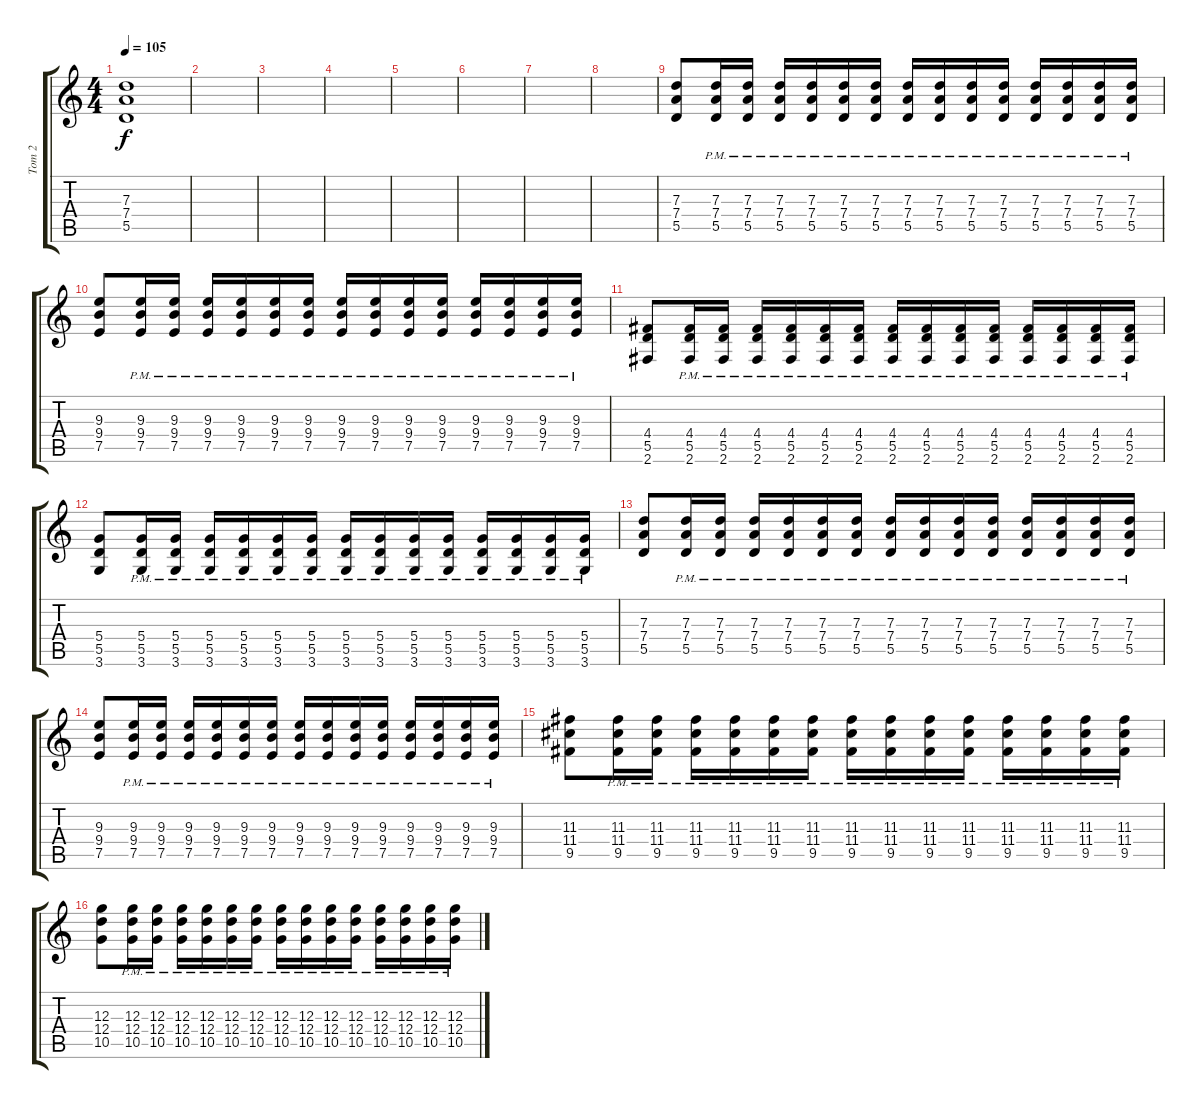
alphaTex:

\track ("Tom 2" "Tom 2") {instrument distortionguitar}
\staff {score tabs}
\tuning (E4 B3 G3 D3 A2 E2) {hide}
\ts (4 4)
\tempo 105
\clef g2
\ks c
(7.3 7.4 5.5).1{dy f} |
|
|
|
|
|
|
|
(7.3 7.4 5.5).8 (7.3{pm} 7.4{pm} 5.5{pm}).16 (7.3{pm} 7.4{pm} 5.5{pm}).16 (7.3{pm} 7.4{pm} 5.5{pm}).16 (7.3{pm} 7.4{pm} 5.5{pm}).16 (7.3{pm} 7.4{pm} 5.5{pm}).16 (7.3{pm} 7.4{pm} 5.5{pm}).16 (7.3{pm} 7.4{pm} 5.5{pm}).16 (7.3{pm} 7.4{pm} 5.5{pm}).16 (7.3{pm} 7.4{pm} 5.5{pm}).16 (7.3{pm} 7.4{pm} 5.5{pm}).16 (7.3{pm} 7.4{pm} 5.5{pm}).16 (7.3{pm} 7.4{pm} 5.5{pm}).16 (7.3{pm} 7.4{pm} 5.5{pm}).16 (7.3{pm} 7.4{pm} 5.5{pm}).16 |
(9.3 9.4 7.5).8 (9.3{pm} 9.4{pm} 7.5{pm}).16 (9.3{pm} 9.4{pm} 7.5{pm}).16 (9.3{pm} 9.4{pm} 7.5{pm}).16 (9.3{pm} 9.4{pm} 7.5{pm}).16 (9.3{pm} 9.4{pm} 7.5{pm}).16 (9.3{pm} 9.4{pm} 7.5{pm}).16 (9.3{pm} 9.4{pm} 7.5{pm}).16 (9.3{pm} 9.4{pm} 7.5{pm}).16 (9.3{pm} 9.4{pm} 7.5{pm}).16 (9.3{pm} 9.4{pm} 7.5{pm}).16 (9.3{pm} 9.4{pm} 7.5{pm}).16 (9.3{pm} 9.4{pm} 7.5{pm}).16 (9.3{pm} 9.4{pm} 7.5{pm}).16 (9.3{pm} 9.4{pm} 7.5{pm}).16 |
(4.4 5.5 2.6).8 (4.4{pm} 5.5{pm} 2.6{pm}).16 (4.4{pm} 5.5{pm} 2.6{pm}).16 (4.4{pm} 5.5{pm} 2.6{pm}).16 (4.4{pm} 5.5{pm} 2.6{pm}).16 (4.4{pm} 5.5{pm} 2.6{pm}).16 (4.4{pm} 5.5{pm} 2.6{pm}).16 (4.4{pm} 5.5{pm} 2.6{pm}).16 (4.4{pm} 5.5{pm} 2.6{pm}).16 (4.4{pm} 5.5{pm} 2.6{pm}).16 (4.4{pm} 5.5{pm} 2.6{pm}).16 (4.4{pm} 5.5{pm} 2.6{pm}).16 (4.4{pm} 5.5{pm} 2.6{pm}).16 (4.4{pm} 5.5{pm} 2.6{pm}).16 (4.4{pm} 5.5{pm} 2.6{pm}).16 |
(5.4 5.5 3.6).8 (5.4{pm} 5.5{pm} 3.6{pm}).16 (5.4{pm} 5.5{pm} 3.6{pm}).16 (5.4{pm} 5.5{pm} 3.6{pm}).16 (5.4{pm} 5.5{pm} 3.6{pm}).16 (5.4{pm} 5.5{pm} 3.6{pm}).16 (5.4{pm} 5.5{pm} 3.6{pm}).16 (5.4{pm} 5.5{pm} 3.6{pm}).16 (5.4{pm} 5.5{pm} 3.6{pm}).16 (5.4{pm} 5.5{pm} 3.6{pm}).16 (5.4{pm} 5.5{pm} 3.6{pm}).16 (5.4{pm} 5.5{pm} 3.6{pm}).16 (5.4{pm} 5.5{pm} 3.6{pm}).16 (5.4{pm} 5.5{pm} 3.6{pm}).16 (5.4{pm} 5.5{pm} 3.6{pm}).16 |
(7.3 7.4 5.5).8 (7.3{pm} 7.4{pm} 5.5{pm}).16 (7.3{pm} 7.4{pm} 5.5{pm}).16 (7.3{pm} 7.4{pm} 5.5{pm}).16 (7.3{pm} 7.4{pm} 5.5{pm}).16 (7.3{pm} 7.4{pm} 5.5{pm}).16 (7.3{pm} 7.4{pm} 5.5{pm}).16 (7.3{pm} 7.4{pm} 5.5{pm}).16 (7.3{pm} 7.4{pm} 5.5{pm}).16 (7.3{pm} 7.4{pm} 5.5{pm}).16 (7.3{pm} 7.4{pm} 5.5{pm}).16 (7.3{pm} 7.4{pm} 5.5{pm}).16 (7.3{pm} 7.4{pm} 5.5{pm}).16 (7.3{pm} 7.4{pm} 5.5{pm}).16 (7.3{pm} 7.4{pm} 5.5{pm}).16 |
(9.3 9.4 7.5).8 (9.3{pm} 9.4{pm} 7.5{pm}).16 (9.3{pm} 9.4{pm} 7.5{pm}).16 (9.3{pm} 9.4{pm} 7.5{pm}).16 (9.3{pm} 9.4{pm} 7.5{pm}).16 (9.3{pm} 9.4{pm} 7.5{pm}).16 (9.3{pm} 9.4{pm} 7.5{pm}).16 (9.3{pm} 9.4{pm} 7.5{pm}).16 (9.3{pm} 9.4{pm} 7.5{pm}).16 (9.3{pm} 9.4{pm} 7.5{pm}).16 (9.3{pm} 9.4{pm} 7.5{pm}).16 (9.3{pm} 9.4{pm} 7.5{pm}).16 (9.3{pm} 9.4{pm} 7.5{pm}).16 (9.3{pm} 9.4{pm} 7.5{pm}).16 (9.3{pm} 9.4{pm} 7.5{pm}).16 |
(11.3 11.4 9.5).8 (11.3{pm} 11.4{pm} 9.5{pm}).16 (11.3{pm} 11.4{pm} 9.5{pm}).16 (11.3{pm} 11.4{pm} 9.5{pm}).16 (11.3{pm} 11.4{pm} 9.5{pm}).16 (11.3{pm} 11.4{pm} 9.5{pm}).16 (11.3{pm} 11.4{pm} 9.5{pm}).16 (11.3{pm} 11.4{pm} 9.5{pm}).16 (11.3{pm} 11.4{pm} 9.5{pm}).16 (11.3{pm} 11.4{pm} 9.5{pm}).16 (11.3{pm} 11.4{pm} 9.5{pm}).16 (11.3{pm} 11.4{pm} 9.5{pm}).16 (11.3{pm} 11.4{pm} 9.5{pm}).16 (11.3{pm} 11.4{pm} 9.5{pm}).16 (11.3{pm} 11.4{pm} 9.5{pm}).16 |
(12.3 12.4 10.5).8 (12.3{pm} 12.4{pm} 10.5{pm}).16 (12.3{pm} 12.4{pm} 10.5{pm}).16 (12.3{pm} 12.4{pm} 10.5{pm}).16 (12.3{pm} 12.4{pm} 10.5{pm}).16 (12.3{pm} 12.4{pm} 10.5{pm}).16 (12.3{pm} 12.4{pm} 10.5{pm}).16 (12.3{pm} 12.4{pm} 10.5{pm}).16 (12.3{pm} 12.4{pm} 10.5{pm}).16 (12.3{pm} 12.4{pm} 10.5{pm}).16 (12.3{pm} 12.4{pm} 10.5{pm}).16 (12.3{pm} 12.4{pm} 10.5{pm}).16 (12.3{pm} 12.4{pm} 10.5{pm}).16 (12.3{pm} 12.4{pm} 10.5{pm}).16 (12.3{pm} 12.4{pm} 10.5{pm}).16
